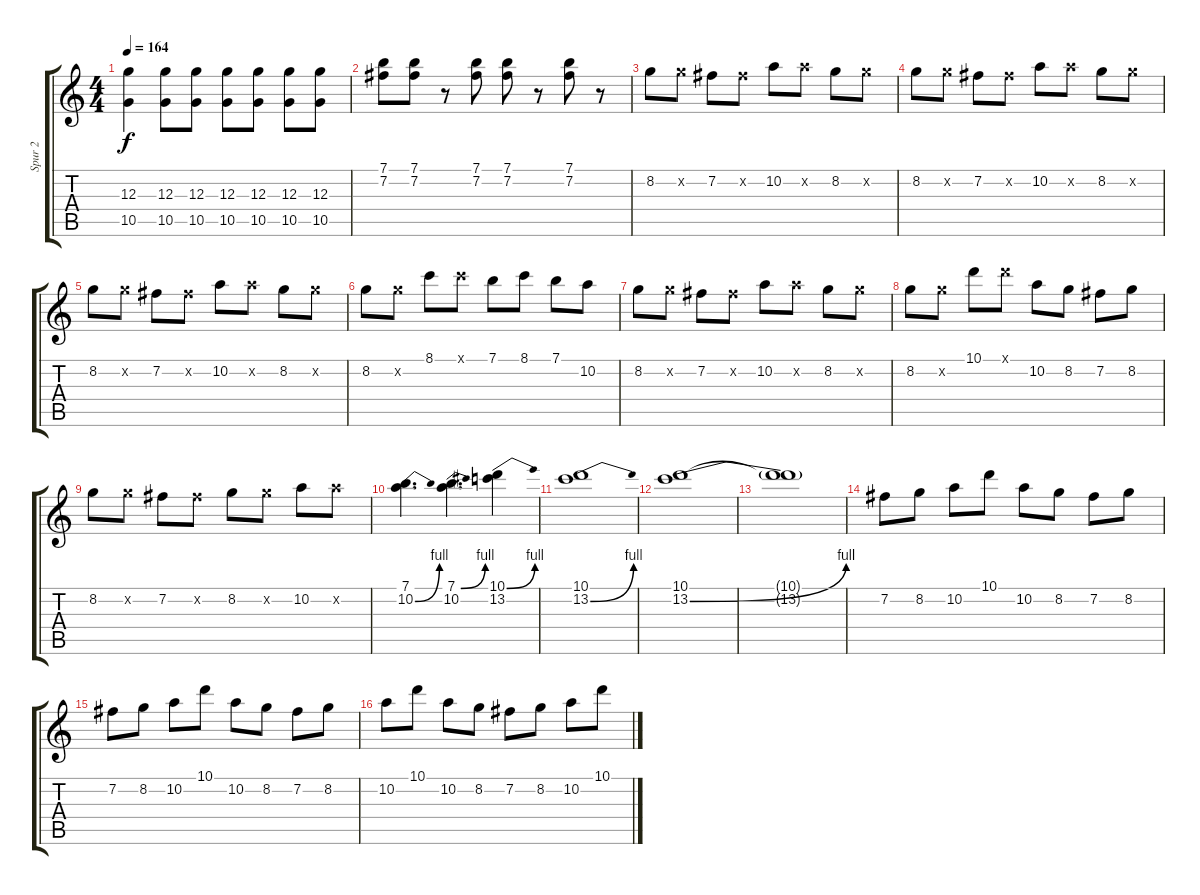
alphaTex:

\track ("Spur 2" "Spur 2") {instrument overdrivenguitar}
\staff {score tabs}
\tuning (E4 B3 G3 D3 A2 E2) {hide}
\ts (4 4)
\tempo 164
\clef g2
\ks c
(12.3 10.5).4{dy f} (12.3 10.5).8 (12.3 10.5).8 (12.3 10.5).8 (12.3 10.5).8 (12.3 10.5).8 (12.3 10.5).8 |
(7.1 7.2).8 (7.1 7.2).8 r.8 (7.1 7.2).8 (7.1 7.2).8 r.8 (7.1 7.2).8 r.8 |
8.2.8 8.2{x}.8 7.2.8 7.2{x}.8 10.2.8 10.2{x}.8 8.2.8 8.2{x}.8 |
8.2.8 8.2{x}.8 7.2.8 7.2{x}.8 10.2.8 10.2{x}.8 8.2.8 8.2{x}.8 |
8.2.8 8.2{x}.8 7.2.8 7.2{x}.8 10.2.8 10.2{x}.8 8.2.8 8.2{x}.8 |
8.2.8 8.2{x}.8 8.1.8 8.1{x}.8 7.1.8 8.1.8 7.1.8 10.2.8 |
8.2.8 8.2{x}.8 7.2.8 7.2{x}.8 10.2.8 10.2{x}.8 8.2.8 8.2{x}.8 |
8.2.8 8.2{x}.8 10.1.8 10.1{x}.8 10.2.8 8.2.8 7.2.8 8.2.8 |
8.2.8 8.2{x}.8 7.2.8 7.2{x}.8 8.2.8 8.2{x}.8 10.2.8 10.2{x}.8 |
(7.1 10.2{be (bend 0 0 60 4)}).4{d} (7.1{be (bend 0 0 60 4)} 10.2).4{d} (10.1{be (bend 0 0 60 4)} 13.2).4 |
(10.1 13.2{be (bend 0 0 60 4)}).1 |
(10.1 13.2{be (bend 0 0 60 4)}).1 |
(10.1{t} 13.2{t}).1 |
7.2.8 8.2.8 10.2.8 10.1.8 10.2.8 8.2.8 7.2.8 8.2.8 |
7.2.8 8.2.8 10.2.8 10.1.8 10.2.8 8.2.8 7.2.8 8.2.8 |
10.2.8 10.1.8 10.2.8 8.2.8 7.2.8 8.2.8 10.2.8 10.1.8
